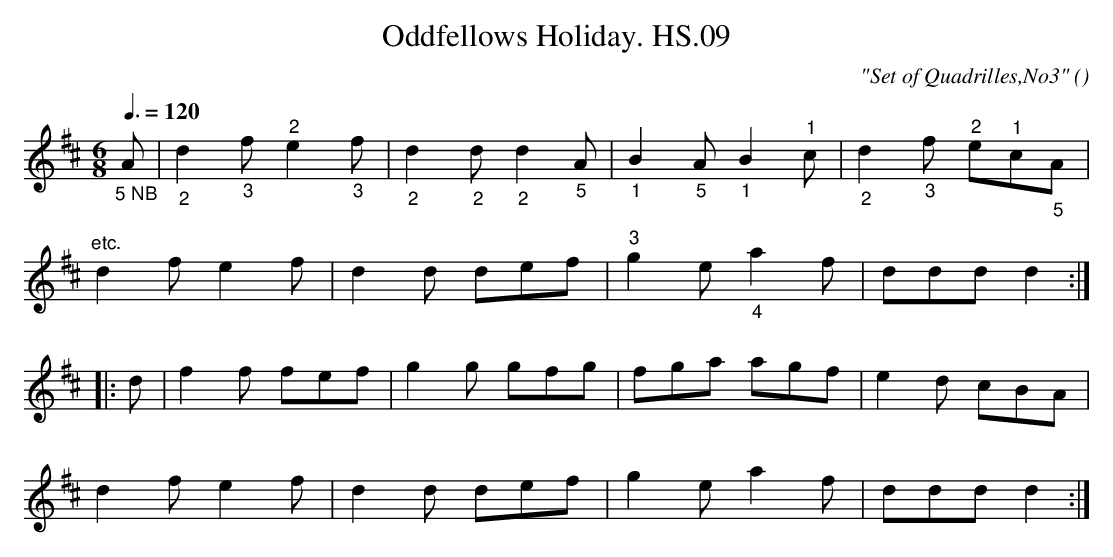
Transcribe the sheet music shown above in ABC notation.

X:1
T:Oddfellows Holiday. HS.09
M:6/8
L:1/8
Q:3/8=120
C:"Set of Quadrilles,No3"
O:
K:D
"_5 NB" A|"_2"d2"_3" f "^2" e2"_3"f|\
"_2"d2"_2"d "_2" d2"_5"A|"_1"B2"_5"A "_1" B2"^1"c|\
"_2"d2"_3"f "^2"e"^1"c"_5"A|
"etc."d2fe2f|d2d def|"^3"g2e"_4"a2f|dddd2:|
|:d|f2f fef|g2g gfg|fga agf|e2d cBA|
d2fe2f|d2d def|g2ea2f|dddd2:|
